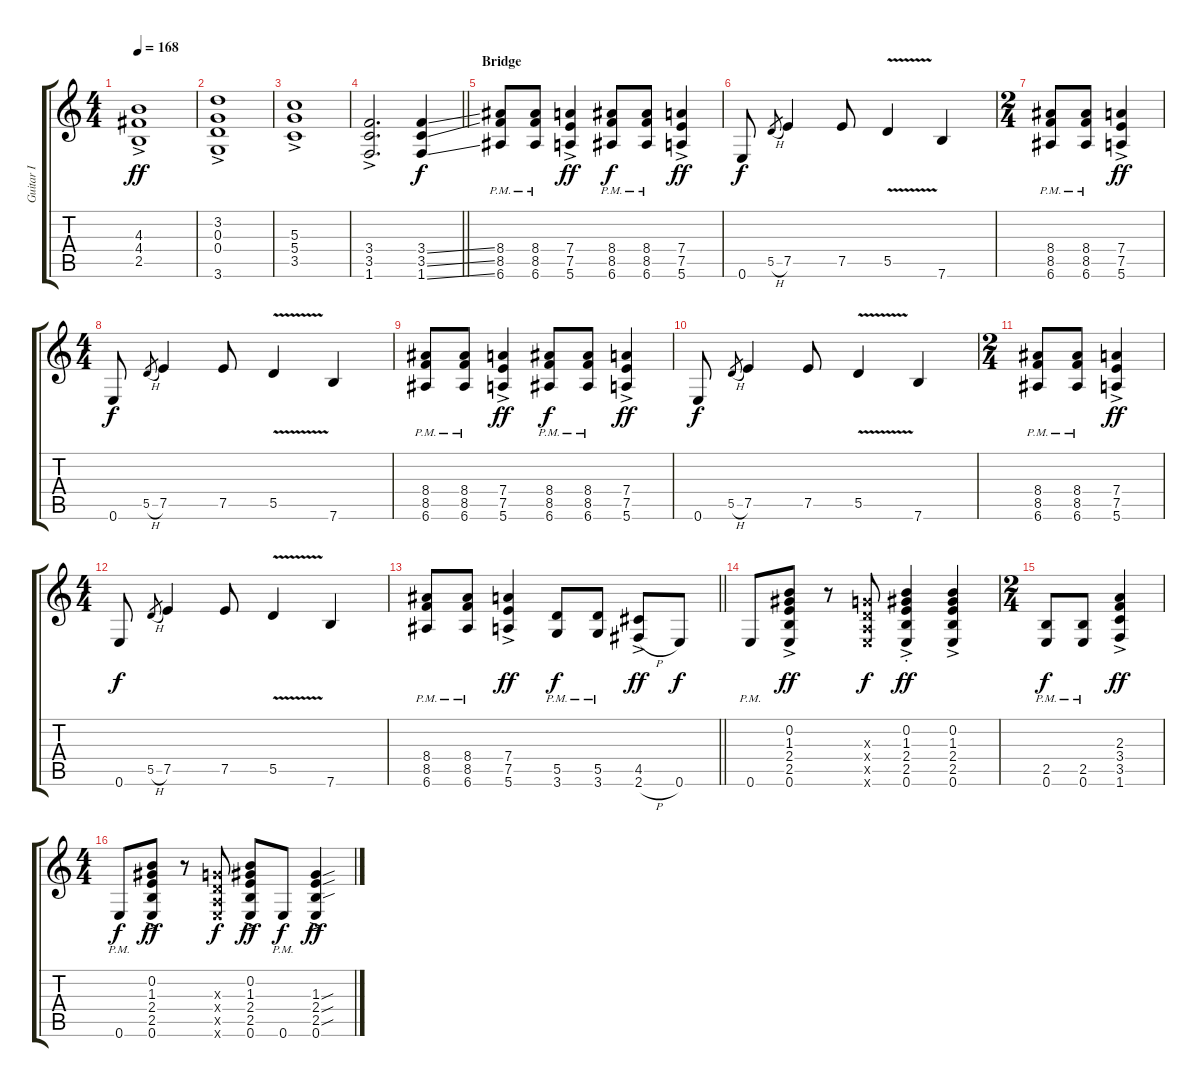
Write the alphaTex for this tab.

\track ("Guitar I" "Guitar I") {instrument acousticguitarsteel}
\staff {score tabs}
\tuning (E4 B3 G3 D3 A2 E2) {hide}
\ts (4 4)
\tempo 168
\clef g2
\ks c
(4.3{ac} 4.4{ac} 2.5{ac}).1{dy ff} |
(3.2{ac} 0.3{ac} 0.4{ac} 3.6{ac}).1 |
(5.3{ac} 5.4{ac} 3.5{ac}).1 |
\barLineRight lightlight
(3.4{ac} 3.5{ac} 1.6{ac}).2{d} (3.4{ss} 3.5{ss} 1.6{ss}).4{dy f} |
\section ("" "Bridge")
(8.4{pm} 8.5{pm} 6.6{pm}).8 (8.4{pm} 8.5{pm} 6.6{pm}).8 (7.4{ac} 7.5{ac} 5.6{ac}).4{dy ff} (8.4{pm} 8.5{pm} 6.6{pm}).8{dy f} (8.4{pm} 8.5{pm} 6.6{pm}).8 (7.4{ac} 7.5{ac} 5.6{ac}).4{dy ff} |
0.6.8{dy f} 5.5{h}.8{gr} 7.5.4 7.5.8 5.5{v}.4 7.6.4 |
\ts (2 4)
(8.4{pm} 8.5{pm} 6.6{pm}).8 (8.4{pm} 8.5{pm} 6.6{pm}).8 (7.4{ac} 7.5{ac} 5.6{ac}).4{dy ff} |
\ts (4 4)
0.6.8{dy f} 5.5{h}.8{gr} 7.5.4 7.5.8 5.5{v}.4 7.6.4 |
(8.4{pm} 8.5{pm} 6.6{pm}).8 (8.4{pm} 8.5{pm} 6.6{pm}).8 (7.4{ac} 7.5{ac} 5.6{ac}).4{dy ff} (8.4{pm} 8.5{pm} 6.6{pm}).8{dy f} (8.4{pm} 8.5{pm} 6.6{pm}).8 (7.4{ac} 7.5{ac} 5.6{ac}).4{dy ff} |
0.6.8{dy f} 5.5{h}.8{gr} 7.5.4 7.5.8 5.5{v}.4 7.6.4 |
\ts (2 4)
(8.4{pm} 8.5{pm} 6.6{pm}).8 (8.4{pm} 8.5{pm} 6.6{pm}).8 (7.4{ac} 7.5{ac} 5.6{ac}).4{dy ff} |
\ts (4 4)
0.6.8{dy f} 5.5{h}.8{gr} 7.5.4 7.5.8 5.5{v}.4 7.6.4 |
\barLineRight lightlight
(8.4{pm} 8.5{pm} 6.6{pm}).8 (8.4{pm} 8.5{pm} 6.6{pm}).8 (7.4{ac} 7.5{ac} 5.6{ac}).4{dy ff} (5.5{pm} 3.6{pm}).8{dy f} (5.5{pm} 3.6{pm}).8 (4.5{ac} 2.6{h ac}).8{dy ff} 0.6.8{dy f} |
0.6{pm}.8 (0.2{ac} 1.3{ac} 2.4{ac} 2.5{ac} 0.6{ac}).8{dy ff} r.8 (0.3{x} 0.4{x} 0.5{x} 0.6{x}).8{dy f} (0.2{ac} 1.3{ac} 2.4{ac} 2.5{ac} 0.6{ac st}).4{dy ff} (0.2{ac} 1.3{ac} 2.4 2.5 0.6{ac}).4 |
\ts (2 4)
(2.5{pm} 0.6{pm}).8{dy f} (2.5{pm} 0.6{pm}).8 (2.3{ac} 3.4{ac} 3.5{ac} 1.6{ac}).4{dy ff} |
\ts (4 4)
0.6{pm}.8{dy f} (0.2{ac} 1.3{ac} 2.4{ac} 2.5{ac} 0.6{ac}).8{dy ff} r.8 (0.3{x} 0.4{x} 0.5{x} 0.6{x}).8{dy f} (0.2{ac} 1.3{ac} 2.4{ac} 2.5{ac} 0.6{ac}).8{dy ff} 0.6{pm}.8{dy f} (1.3{sou ac} 2.4{sou ac} 2.5{sou ac} 0.6).4{dy ff}
